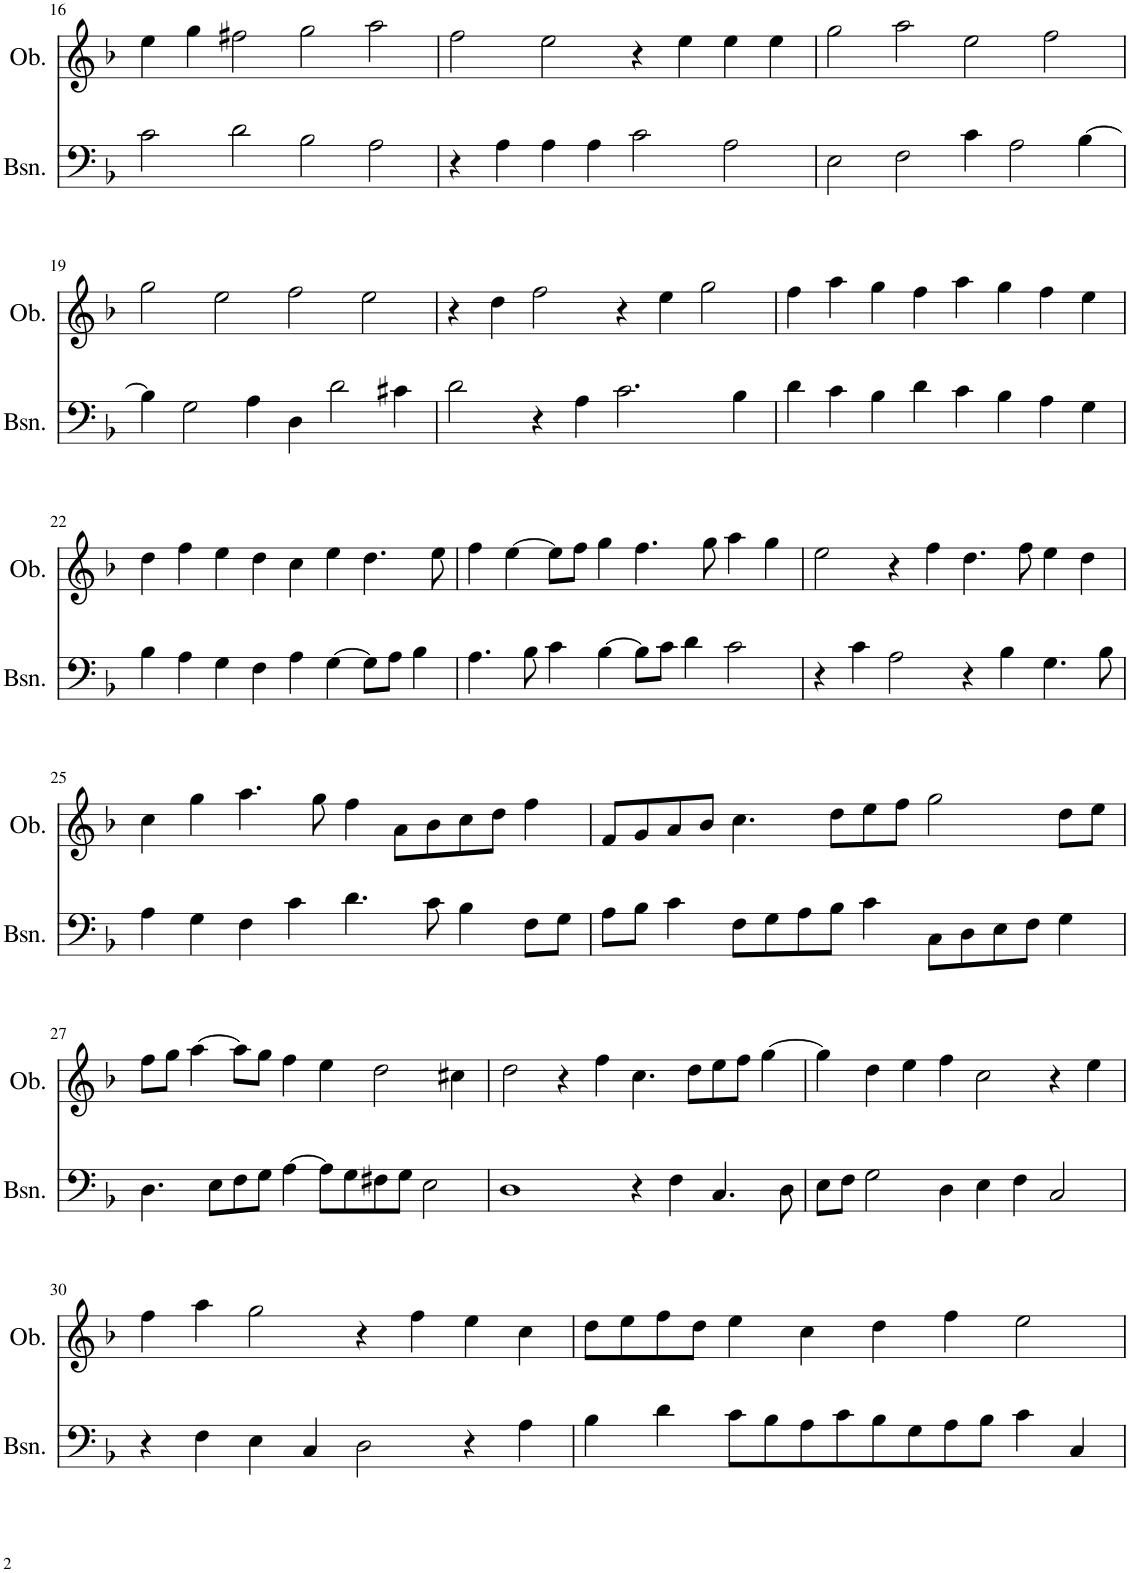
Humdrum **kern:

**kern	**kern
*part2	*part1
*staff2	*staff1
*I"ファゴット	*I"オーボエ
!!LO:PB:g=z
*clefF4	*clefG2
*k[b-]	*k[b-]
*M8/4	*M8/4
=16	=16
2c\	4ee\
.	4gg\
2d\	2ff#X\
2B-\	2gg\
2A\	2aa\
=17	=17
4r	2ff\
4A\	.
4A\	2ee\
4A\	.
2c\	4r
.	4ee\
2A\	4ee\
.	4ee\
=18	=18
2E\	2gg\
2F\	2aa\
4c\	2ee\
2A\	.
.	2ff\
[4B-\	.
!!LO:LB:g=z
=19	=19
4B-\]	2gg\
2G\	.
.	2ee\
4A\	.
4D\	2ff\
2d\	.
.	2ee\
4c#X\	.
=20	=20
2d\	4r
.	4dd\
4r	2ff\
4A\	.
2.c\	4r
.	4ee\
.	2gg\
4B-\	.
=21	=21
4d\	4ff\
4c\	4aa\
4B-\	4gg\
4d\	4ff\
4c\	4aa\
4B-\	4gg\
4A\	4ff\
4G\	4ee\
!!LO:LB:g=z
=22	=22
4B-\	4dd\
4A\	4ff\
4G\	4ee\
4F\	4dd\
4A\	4cc\
[4G\	4ee\
8G\L]	4.dd\
8A\J	.
4B-\	.
.	8ee\
=23	=23
4.A\	4ff\
.	[4ee\
8B-\	.
4c\	8ee\L]
.	8ff\J
[4B-\	4gg\
8B-\L]	4.ff\
8c\J	.
4d\	.
.	8gg\
2c\	4aa\
.	4gg\
=24	=24
4r	2ee\
4c\	.
2A\	4r
.	4ff\
4r	4.dd\
4B-\	.
.	8ff\
4.G\	4ee\
.	4dd\
8B-\	.
!!LO:LB:g=z
=25	=25
4A\	4cc\
4G\	4gg\
4F\	4.aa\
4c\	.
.	8gg\
4.d\	4ff\
.	8a\L
8c\	8b-\
4B-\	8cc\
.	8dd\J
8F\L	4ff\
8G\J	.
=26	=26
8A\L	8f/L
8B-\J	8g/
4c\	8a/
.	8b-/J
8F\L	4.cc\
8G\	.
8A\	.
8B-\J	8dd\L
4c\	8ee\
.	8ff\J
8C\L	2gg\
8D\	.
8E\	.
8F\J	.
4G\	8dd\L
.	8ee\J
!!LO:LB:g=z
=27	=27
4.D\	8ff\L
.	8gg\J
.	[4aa\
8E\L	.
8F\	8aa\L]
8G\J	8gg\J
[4A\	4ff\
8A\L]	4ee\
8G\	.
8F#X\	2dd\
8G\J	.
2E\	.
.	4cc#X\
=28	=28
1D	2dd\
.	4r
.	4ff\
4r	4.cc\
4F\	.
.	8dd\L
4.C/	8ee\
.	8ff\J
.	[4gg\
8D\	.
=29	=29
8E\L	4gg\]
8F\J	.
2G\	4dd\
.	4ee\
4D\	4ff\
4E\	2cc\
4F\	.
2C/	4r
.	4ee\
!!LO:LB:g=z
=30	=30
4r	4ff\
4F\	4aa\
4E\	2gg\
4C/	.
2D\	4r
.	4ff\
4r	4ee\
4A\	4cc\
=31	=31
4B-\	8dd\L
.	8ee\
4d\	8ff\
.	8dd\J
8c\L	4ee\
8B-\	.
8A\	4cc\
8c\	.
8B-\	4dd\
8G\	.
8A\	4ff\
8B-\J	.
4c\	2ee\
4C/	.
=	=
*-	*-
